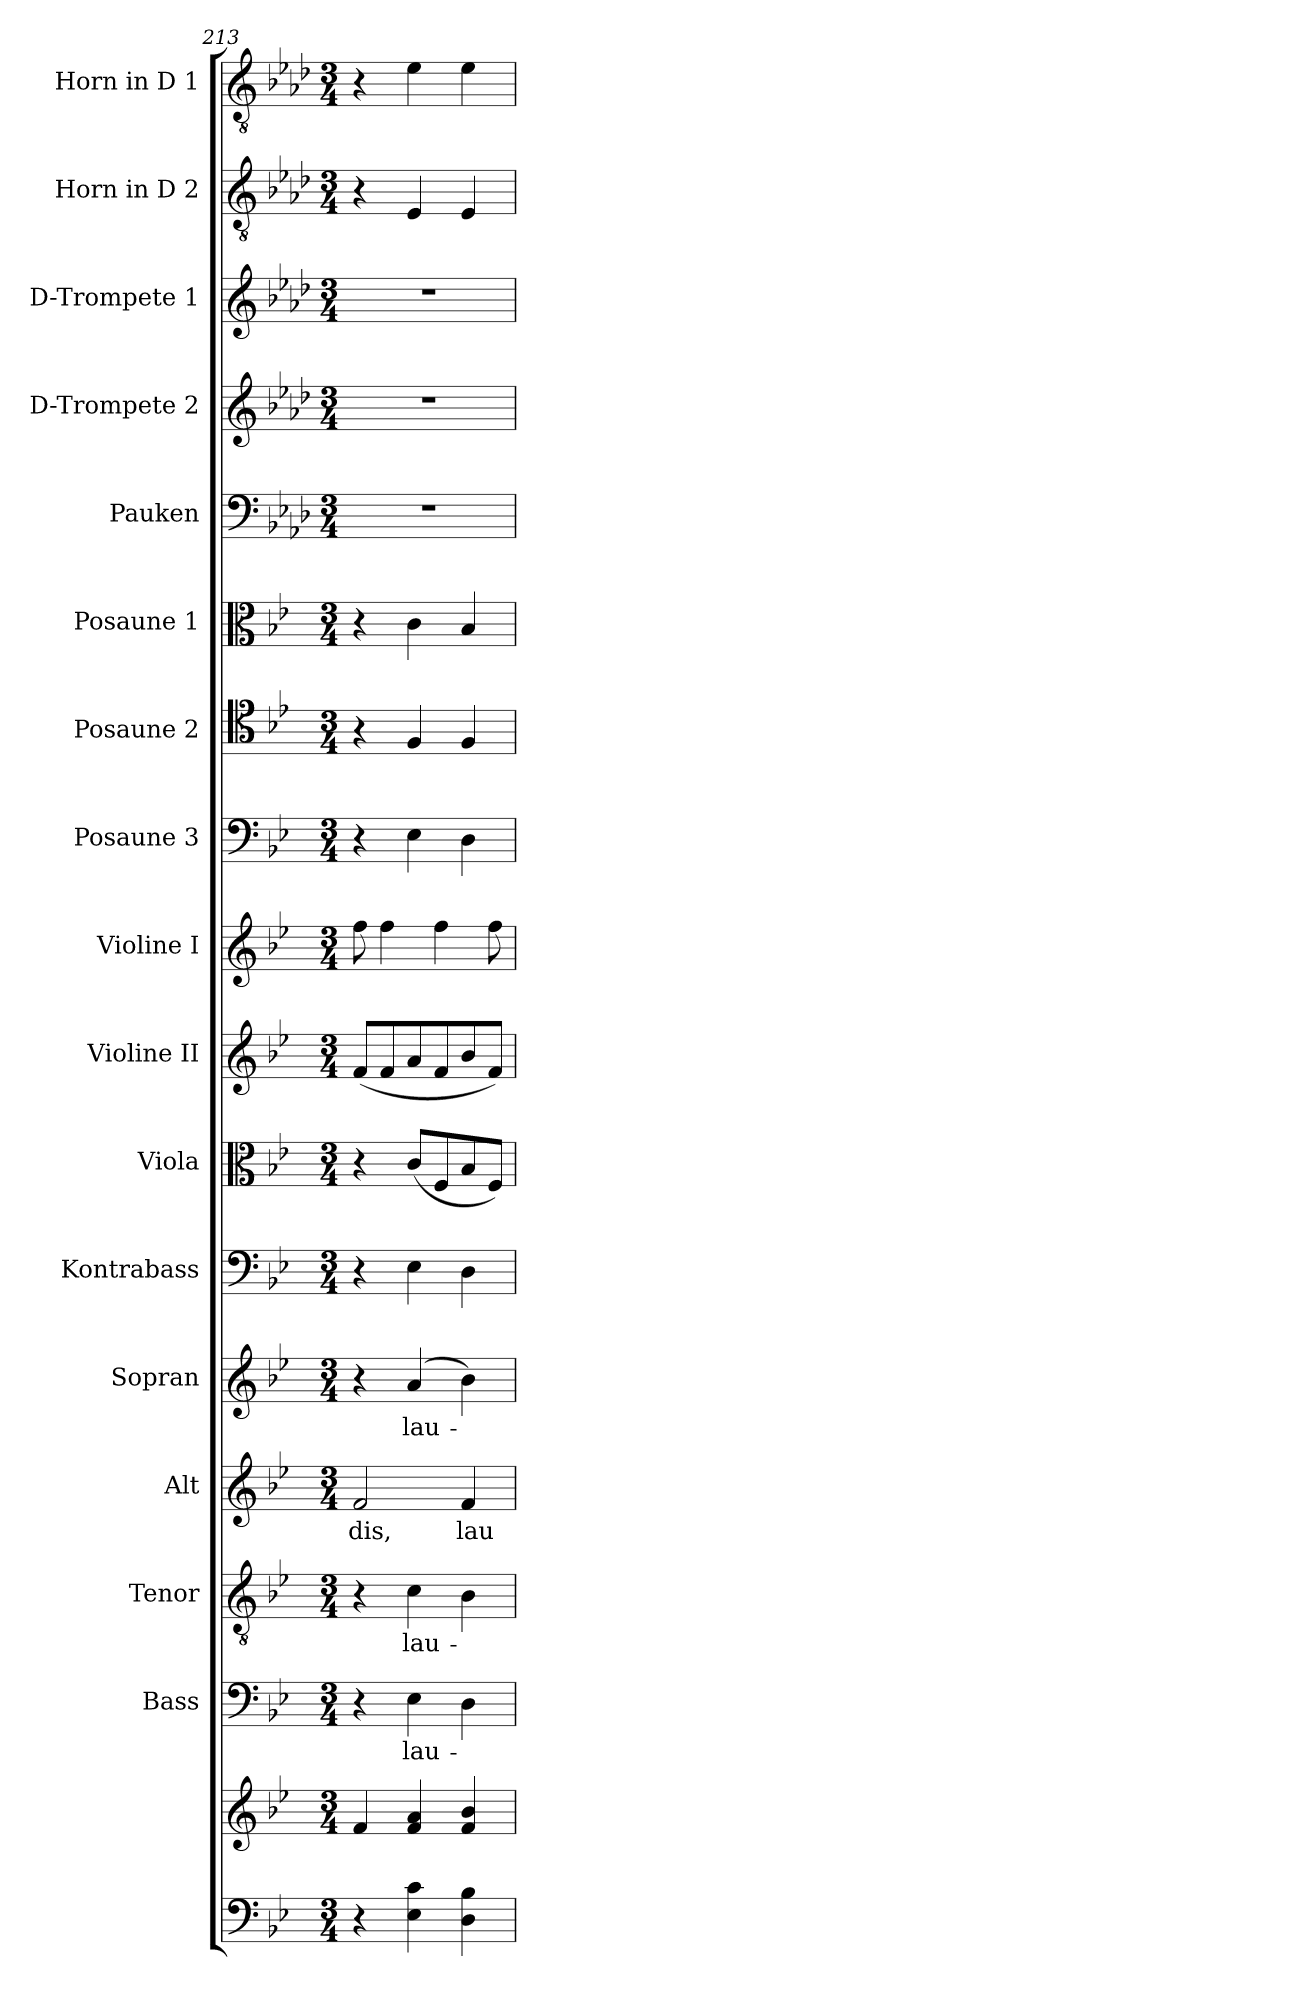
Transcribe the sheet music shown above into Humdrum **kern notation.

**kern	**kern	**kern	**text	**kern	**text	**kern	**text	**kern	**text	**kern	**kern	**kern	**kern	**kern	**kern	**kern	**kern	**kern	**kern	**kern	**kern
*part17	*part17	*part16	*part16	*part15	*part15	*part14	*part14	*part13	*part13	*part12	*part11	*part10	*part9	*part8	*part7	*part6	*part5	*part4	*part3	*part2	*part1
*staff18	*staff17	*staff16	*staff16	*staff15	*staff15	*staff14	*staff14	*staff13	*staff13	*staff12	*staff11	*staff10	*staff9	*staff8	*staff7	*staff6	*staff5	*staff4	*staff3	*staff2	*staff1
*	*	*I"Bass	*	*I"Tenor	*	*I"Alt	*	*I"Sopran	*	*I"Kontrabass	*I"Viola	*I"Violine II	*I"Violine I	*I"Posaune 3	*I"Posaune 2	*I"Posaune 1	*I"Pauken	*I"D-Trompete 2	*I"D-Trompete 1	*I"Horn in D 2	*I"Horn in D 1
*	*	*I'B.	*	*I'T.	*	*I'A.	*	*I'S.	*	*I'Kb.	*I'Vla.	*I'Vl. II	*I'Vl. I	*I'Pos. 3	*I'Pos. 2	*I'Pos. 1	*I'Pk.	*I'D Trp. 2	*I'D Trp. 1	*I'Hrn. 2	*I'Hrn. 1
*clefF4	*clefG2	*clefF4	*	*clefGv2	*	*clefG2	*	*clefG2	*	*clefF4	*clefC3	*clefG2	*clefG2	*clefF4	*clefC4	*clefC3	*clefF4	*clefG2	*clefG2	*clefGv2	*clefGv2
*	*	*	*	*	*	*	*	*	*	*ITrd7c12	*	*	*	*	*	*	*ITrd-1c-2	*ITrd-1c-2	*ITrd-1c-2	*ITrd-1c-2	*ITrd-1c-2
*k[b-e-]	*k[b-e-]	*k[b-e-]	*	*k[b-e-]	*	*k[b-e-]	*	*k[b-e-]	*	*k[b-e-]	*k[b-e-]	*k[b-e-]	*k[b-e-]	*k[b-e-]	*k[b-e-]	*k[b-e-]	*k[b-e-]	*k[b-e-]	*k[b-e-]	*k[b-e-]	*k[b-e-]
*B-:	*B-:	*B-:	*	*B-:	*	*B-:	*	*B-:	*	*B-:	*B-:	*B-:	*B-:	*B-:	*B-:	*B-:	*B-:	*B-:	*B-:	*B-:	*B-:
*M3/4	*M3/4	*M3/4	*	*M3/4	*	*M3/4	*	*M3/4	*	*M3/4	*M3/4	*M3/4	*M3/4	*M3/4	*M3/4	*M3/4	*M3/4	*M3/4	*M3/4	*M3/4	*M3/4
=213	=213	=213	=213	=213	=213	=213	=213	=213	=213	=213	=213	=213	=213	=213	=213	=213	=213	=213	=213	=213	=213
!	!	!	!	!	!	!	!LO:LY:b	!	!	!	!	!	!	!	!	!	!	!	!	!	!
4r	4f/	4r	.	4r	.	2f/	-dis,	4r	.	4r	4r	(<8f/L	8ff\	4r	4r	4r	2.r	2.r	2.r	4r	4r
.	.	.	.	.	.	.	.	.	.	.	.	8f/	4ff\	.	.	.	.	.	.	.	.
!	!	!	!LO:LY:b	!	!LO:LY:b	!	!	!	!LO:LY:b	!	!	!	!	!	!	!	!	!	!	!	!
4E-\ 4c\	4f/ 4a/	4E-\	lau-	4c\	lau-	.	.	(4a/	lau-	4EE-\	(<8c/L	8a/	.	4E-\	4F/	4c\	.	.	.	4F/	4f\
.	.	.	.	.	.	.	.	.	.	.	8F/	8f/	4ff\	.	.	.	.	.	.	.	.
!	!	!	!	!	!	!	!LO:LY:b	!	!	!	!	!	!	!	!	!	!	!	!	!	!
4D\ 4B-\	4f/ 4b-/	4D\	.	4B-\	.	4f/	lau-	4b-\)	.	4DD\	8B-/	8b-/	.	4D\	4F/	4B-/	.	.	.	4F/	4f\
.	.	.	.	.	.	.	.	.	.	.	8F/J)	8f/J)	8ff\	.	.	.	.	.	.	.	.
=	=	=	=	=	=	=	=	=	=	=	=	=	=	=	=	=	=	=	=	=	=
*-	*-	*-	*-	*-	*-	*-	*-	*-	*-	*-	*-	*-	*-	*-	*-	*-	*-	*-	*-	*-	*-
